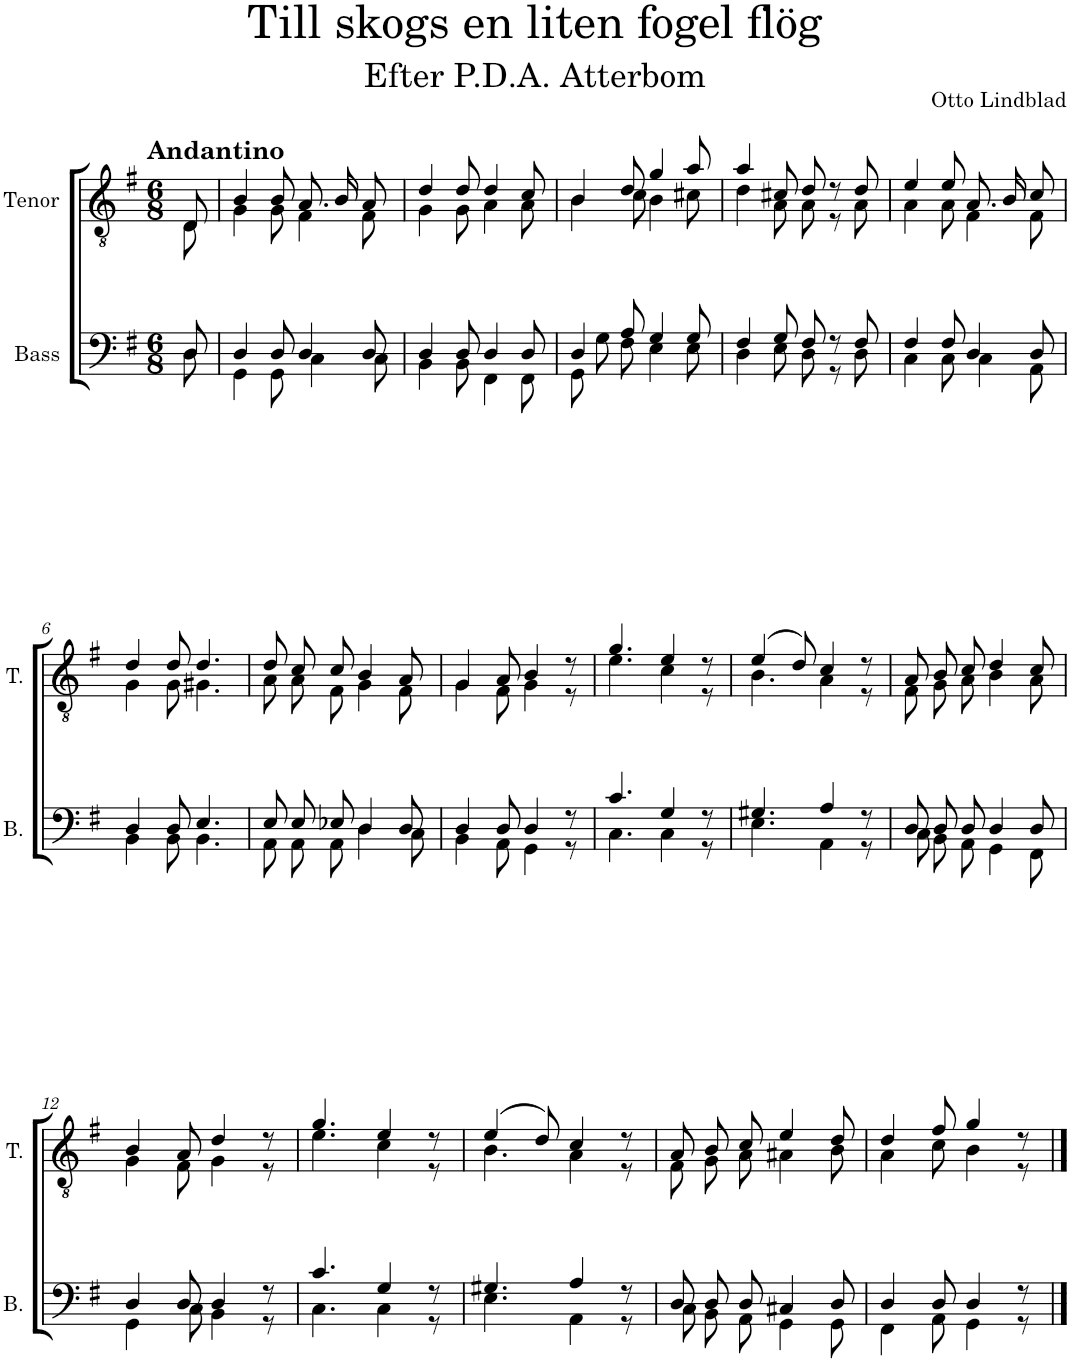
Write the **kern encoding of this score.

**kern	**kern
*part2	*part1
*staff2	*staff1
*I"Bass	*I"Tenor
*I'B.	*I'T.
*clefF4	*clefGv2
*k[f#]	*k[f#]
*M6/8	*M6/8
=	=
*^	*^
!	!	!LO:TX:a:B:t=Andantino	!
8D/	8D\	8D/	8D\
=1	=1	=1	=1
4D/	4GG\	4B/	4G\
8D/	8GG\	8B/	8G\
4D/	4C\	8.A/L	4F#\
.	.	16B/K	.
8D/	8C\	8A/J	8F#\
=2	=2	=2	=2
4D/	4BB\	4d/	4G\
8D/	8BB\	8d/	8G\
4D/	4FF#\	4d/	4A\
8D/	8FF#\	8c/	8A\
=3	=3	=3	=3
4D/	8GG\L	4B/	4B\
.	8G\	.	.
8A/	8F#\J	8d/	8c\
4G/	4E\	4g/	4B\
8G/	8E\	8a/	8c#X\
=4	=4	=4	=4
4F#/	4D\	4a/	4d\
8G/	8E\	8c#X/	8A\
8F#/	8D\	8d/	8A\
8r	8r	8r	8r
8F#/	8D\	8d/	8A\
=5	=5	=5	=5
4F#/	4C\	4e/	4A\
8F#/	8C\	8e/	8A\
4D/	4C\	8.A/L	4F#\
.	.	16B/K	.
8D/	8AA\	8c/J	8F#\
!!LO:LB:g=z	!!
=6	=6	=6	=6
4D/	4BB\	4d/	4G\
8D/	8BB\	8d/	8G\
4.E/	4.BB\	4.d/	4.G#X\
=7	=7	=7	=7
8E/L	8AA\L	8d/L	8A\L
8E/	8AA\	8c/	8A\
8E-X/J	8AA\J	8c/J	8F#\J
4D/	4D\	4B/	4G\
8D/	8C\	8A/	8F#\
=8	=8	=8	=8
4D/	4BB\	4G/	4G\
8D/	8AA\	8A/	8F#\
4D/	4GG\	4B/	4G\
8r	8r	8r	8r
=9	=9	=9	=9
4.c/	4.C\	4.g/	4.e\
4G/	4C\	4e/	4c\
8r	8r	8r	8r
=10	=10	=10	=10
4.G#X/	4.E\	(4e/	4.B\
.	.	8d/)	.
4A/	4AA\	4c/	4A\
8r	8r	8r	8r
=11	=11	=11	=11
8D/L	8C\L	8A/L	8F#\L
8D/	8BB\	8B/	8G\
8D/J	8AA\J	8c/J	8A\J
4D/	4GG\	4d/	4B\
8D/	8FF#\	8c/	8A\
!!LO:LB:g=z	!!
=12	=12	=12	=12
4D/	4GG\	4B/	4G\
8D/	8C\	8A/	8F#\
4D/	4BB\	4d/	4G\
8r	8r	8r	8r
=13	=13	=13	=13
4.c/	4.C\	4.g/	4.e\
4G/	4C\	4e/	4c\
8r	8r	8r	8r
=14	=14	=14	=14
4.G#X/	4.E\	(4e/	4.B\
.	.	8d/)	.
4A/	4AA\	4c/	4A\
8r	8r	8r	8r
=15	=15	=15	=15
8D/L	8C\L	8A/L	8F#\L
8D/	8BB\	8B/	8G\
8D/J	8AA\J	8c/J	8A\J
4C#X/	4GG\	4e/	4A#X\
8D/	8GG\	8d/	8B\
=16	=16	=16	=16
4D/	4FF#\	4d/	4A\
8D/	8AA\	8f#/	8c\
4D/	4GG\	4g/	4B\
8r	8r	8r	8r
*v	*v	*	*
*	*v	*v
==	==
*-	*-
